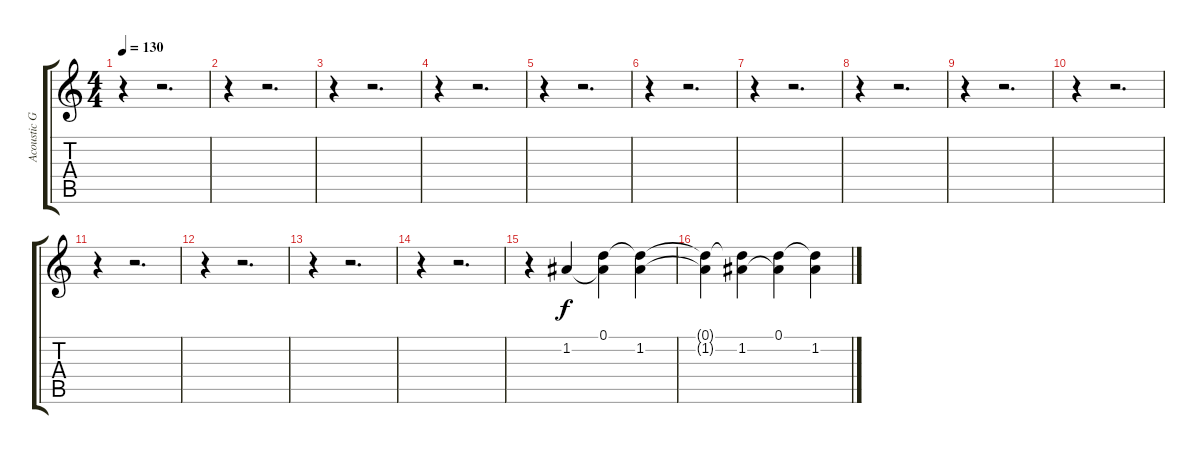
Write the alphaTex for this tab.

\track ("Acoustic Guitar" "Acoustic G") {instrument acousticguitarsteel}
\staff {score tabs}
\tuning (D4 A3 F3 C3 G2 D2) {hide}
\ts (4 4)
\tempo 130
\clef g2
\ks c
r.4{dy f} r.2{d} |
r.4 r.2{d} |
r.4 r.2{d} |
r.4 r.2{d} |
r.4 r.2{d} |
r.4 r.2{d} |
r.4 r.2{d} |
r.4 r.2{d} |
r.4 r.2{d} |
r.4 r.2{d} |
r.4 r.2{d} |
r.4 r.2{d} |
r.4 r.2{d} |
r.4 r.2{d} |
r.4 1.2.4 (0.1 1.2{t}).4 (0.1{t} 1.2).4 |
(0.1{t} 1.2{t}).4 (0.1{t} 1.2).4 (0.1 1.2{t}).4 (0.1{t} 1.2).4
